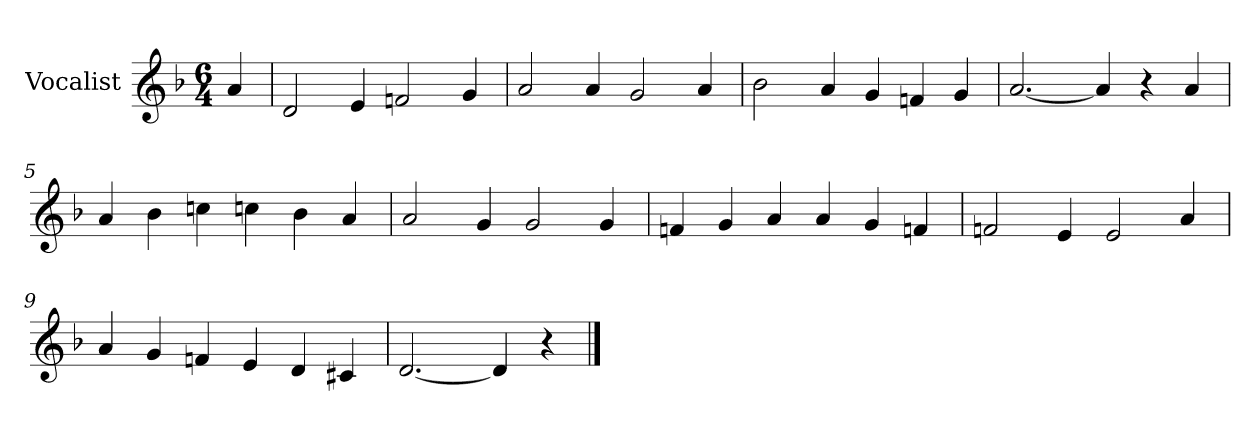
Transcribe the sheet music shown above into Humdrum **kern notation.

**kern
*part1
*staff1
*I"Vocalist
*k[b-]
*d:
*M6/4
=
4a
=1
2d
4e
2fn
4g
=2
2a
4a
2g
4a
=3
2b-
4a
4g
4fn
4g
=4
[2.a
4a]
4r
4a
=5
4a
4b-
4ccn
4ccn
4b-
4a
=6
2a
4g
2g
4g
=7
4fn
4g
4a
4a
4g
4fn
=8
2fn
4e
2e
4a
=9
4a
4g
4fn
4e
4d
4c#X
=10
[2.d
4d]
4r
==
*-
